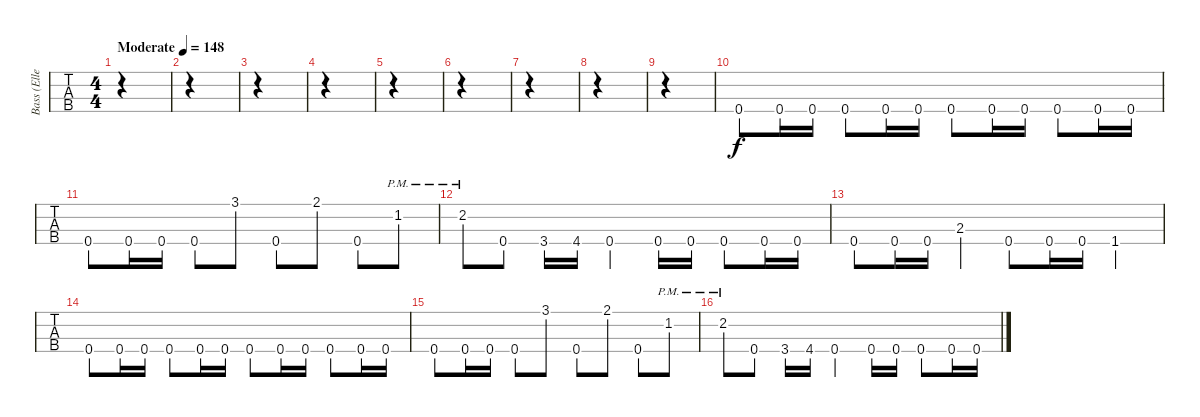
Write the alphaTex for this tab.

\track ("Bass (Ellefson)" "Bass (Elle") {instrument electricbasspick}
\staff {tabs}
\tuning (G2 D2 A1 E1) {hide}
\ts (4 4)
\tempo (148 "Moderate")
\clef f4
\ks c
|
|
|
|
|
|
|
|
|
0.4.8 0.4.16 0.4.16 0.4.8 0.4.16 0.4.16 0.4.8 0.4.16 0.4.16 0.4.8 0.4.16 0.4.16 |
0.4.8 0.4.16 0.4.16 0.4.8 3.1.8 0.4.8 2.1.8 0.4.8 1.2{pm}.8 |
2.2{pm}.8 0.4.8 3.4.16 4.4.16 0.4.4 0.4.16 0.4.16 0.4.8 0.4.16 0.4.16 |
0.4.8 0.4.16 0.4.16 2.3.4 0.4.8 0.4.16 0.4.16 1.4.4 |
0.4.8 0.4.16 0.4.16 0.4.8 0.4.16 0.4.16 0.4.8 0.4.16 0.4.16 0.4.8 0.4.16 0.4.16 |
0.4.8 0.4.16 0.4.16 0.4.8 3.1.8 0.4.8 2.1.8 0.4.8 1.2{pm}.8 |
2.2{pm}.8 0.4.8 3.4.16 4.4.16 0.4.4 0.4.16 0.4.16 0.4.8 0.4.16 0.4.16
